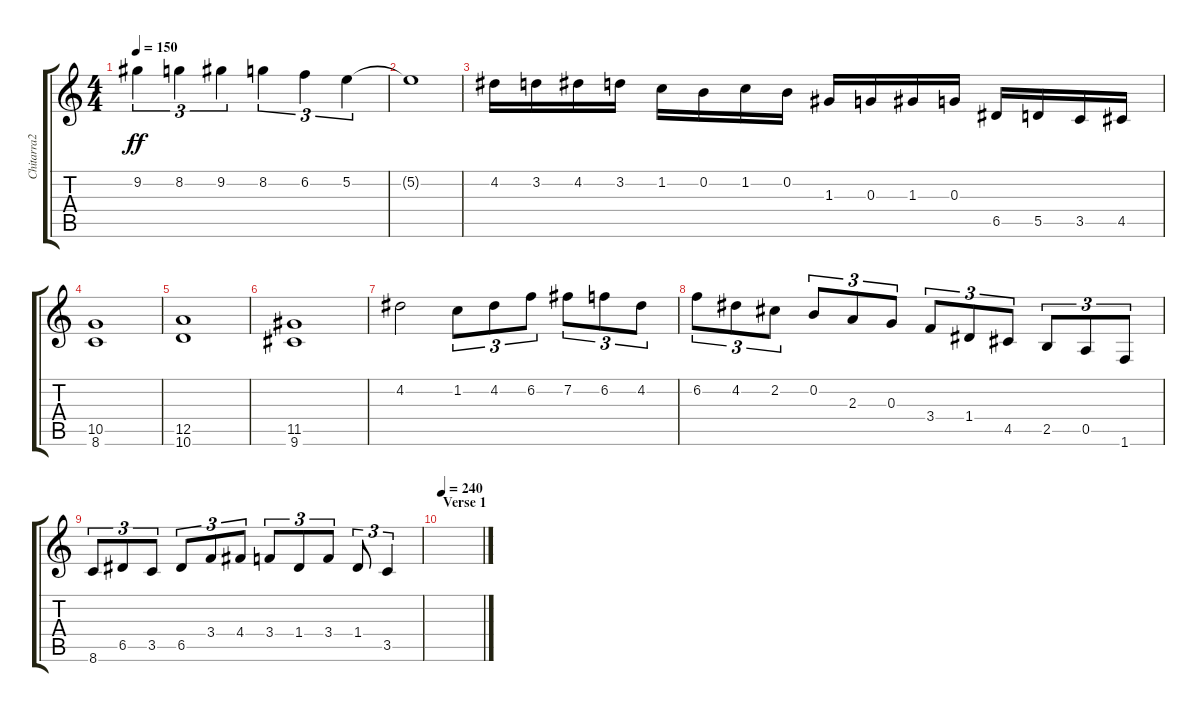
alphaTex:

\track ("Chitarra2" "Chitarra2") {instrument electricguitarjazz}
\staff {score tabs}
\tuning (E4 B3 G3 D3 A2 E2) {hide}
\ts (4 4)
\tempo 150
\clef g2
\ks c
9.2.4{tu (3 2) dy ff} 8.2.4{tu (3 2)} 9.2.4{tu (3 2)} 8.2.4{tu (3 2)} 6.2.4{tu (3 2)} 5.2.4{tu (3 2)} |
5.2{t}.1 |
4.2.16 3.2.16 4.2.16 3.2.16 1.2.16 0.2.16 1.2.16 0.2.16 1.3.16 0.3.16 1.3.16 0.3.16 6.5.16 5.5.16 3.5.16 4.5.16 |
(10.5 8.6).1 |
(12.5 10.6).1 |
(11.5 9.6).1 |
4.2.2 1.2.8{tu (3 2)} 4.2.8{tu (3 2)} 6.2.8{tu (3 2)} 7.2.8{tu (3 2)} 6.2.8{tu (3 2)} 4.2.8{tu (3 2)} |
6.2.8{tu (3 2)} 4.2.8{tu (3 2)} 2.2.8{tu (3 2)} 0.2.8{tu (3 2)} 2.3.8{tu (3 2)} 0.3.8{tu (3 2)} 3.4.8{tu (3 2)} 1.4.8{tu (3 2)} 4.5.8{tu (3 2)} 2.5.8{tu (3 2)} 0.5.8{tu (3 2)} 1.6.8{tu (3 2)} |
8.6.8{tu (3 2)} 6.5.8{tu (3 2)} 3.5.8{tu (3 2)} 6.5.8{tu (3 2)} 3.4.8{tu (3 2)} 4.4.8{tu (3 2)} 3.4.8{tu (3 2)} 1.4.8{tu (3 2)} 3.4.8{tu (3 2)} 1.4.8{tu (3 2)} 3.5.4{tu (3 2)} |
\section ("" "Verse 1")
\tempo 240
